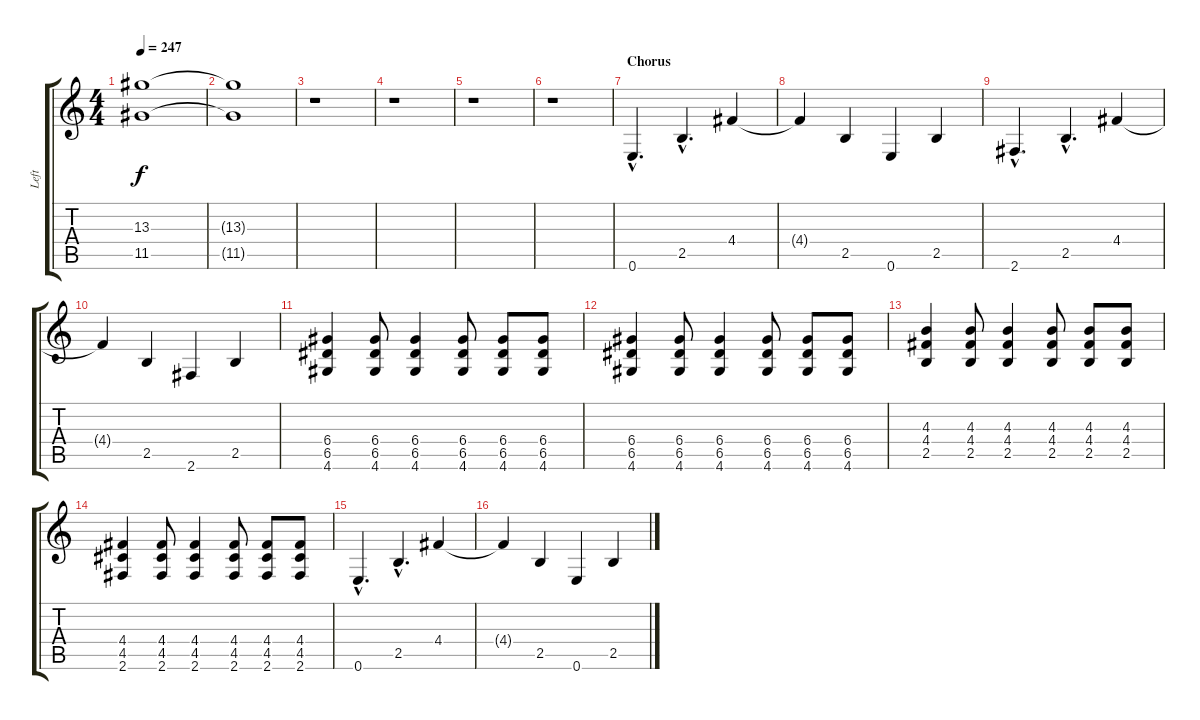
\track ("Left" "Left") {instrument distortionguitar}
\staff {score tabs}
\tuning (E4 B3 G3 D3 A2 E2) {hide}
\ts (4 4)
\tempo 247
\clef g2
\ks c
(13.3{t} 11.5{t}).1{dy f} |
(13.3{t} 11.5{t}).1 |
r.1 |
r.1 |
r.1 |
r.1 |
\section ("" "Chorus")
0.6{hac}.4{d} 2.5{hac}.4{d} 4.4.4 |
4.4{t}.4 2.5.4 0.6.4 2.5.4 |
2.6{hac}.4{d} 2.5{hac}.4{d} 4.4.4 |
4.4{t}.4 2.5.4 2.6.4 2.5.4 |
(6.4 6.5 4.6).4 (6.4 6.5 4.6).8 (6.4 6.5 4.6).4 (6.4 6.5 4.6).8 (6.4 6.5 4.6).8 (6.4 6.5 4.6).8 |
(6.4 6.5 4.6).4 (6.4 6.5 4.6).8 (6.4 6.5 4.6).4 (6.4 6.5 4.6).8 (6.4 6.5 4.6).8 (6.4 6.5 4.6).8 |
(4.3 4.4 2.5).4 (4.3 4.4 2.5).8 (4.3 4.4 2.5).4 (4.3 4.4 2.5).8 (4.3 4.4 2.5).8 (4.3 4.4 2.5).8 |
(4.4 4.5 2.6).4 (4.4 4.5 2.6).8 (4.4 4.5 2.6).4 (4.4 4.5 2.6).8 (4.4 4.5 2.6).8 (4.4 4.5 2.6).8 |
0.6{hac}.4{d} 2.5{hac}.4{d} 4.4.4 |
4.4{t}.4 2.5.4 0.6.4 2.5.4
